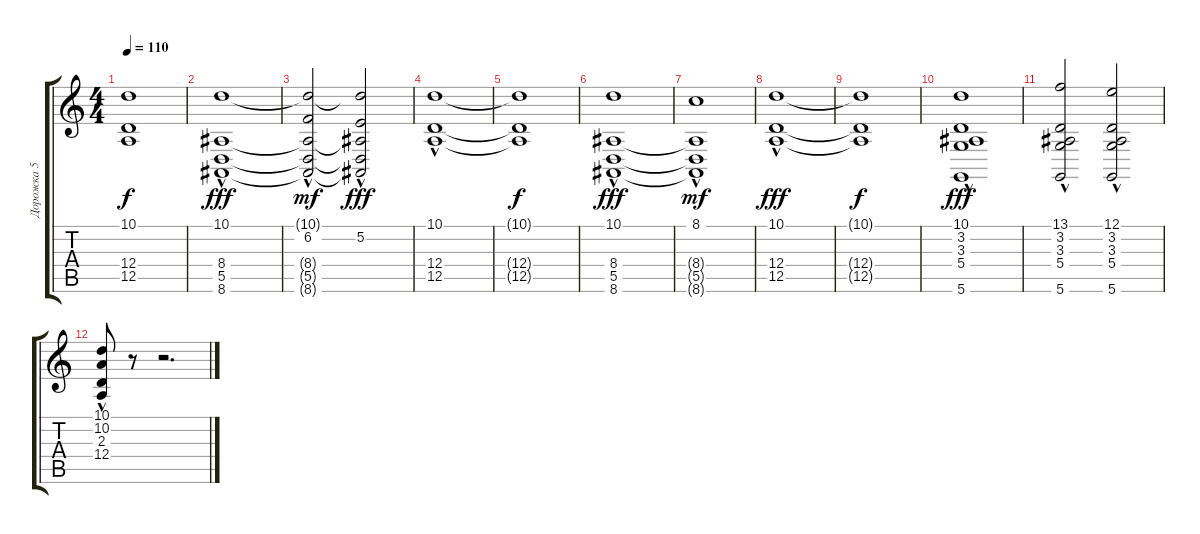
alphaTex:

\track ("Дорожка 5" "Дорожка 5") {instrument frenchhorn}
\staff {score tabs}
\tuning (E4 B3 G3 D3 A2 D2) {hide}
\ts (4 4)
\tempo 110
\clef g2
\ks c
(10.1{t} 12.4{t} 12.5{t}).1{dy f} |
(10.1{hac} 8.4{hac} 5.5 8.6{hac}).1{dy fff} |
(10.1{t} 6.2{hac} 8.4{t} 5.5{t} 8.6{t}).2{dy mf} (10.1{t} 5.2{hac} 8.4{t} 5.5{t} 8.6{t}).2{dy fff} |
(10.1{hac} 12.4{hac} 12.5{hac}).1 |
(10.1{t} 12.4{t} 12.5{t}).1{dy f} |
(10.1{hac} 8.4{hac} 5.5 8.6{hac}).1{dy fff} |
(8.1{hac} 8.4{t} 5.5{t} 8.6{t}).1{dy mf} |
(10.1{hac} 12.4{hac} 12.5{hac}).1{dy fff} |
(10.1{t} 12.4{t} 12.5{t}).1{dy f} |
(10.1{hac} 3.2 3.3 5.4{hac} 5.6{hac}).1{dy fff} |
(13.1{hac} 3.2 3.3 5.4{hac} 5.6{hac}).2 (12.1{hac} 3.2 3.3 5.4{hac} 5.6{hac}).2 |
(10.1{hac} 10.2 2.3 12.4{hac}).8 r.8 r.2{d}
